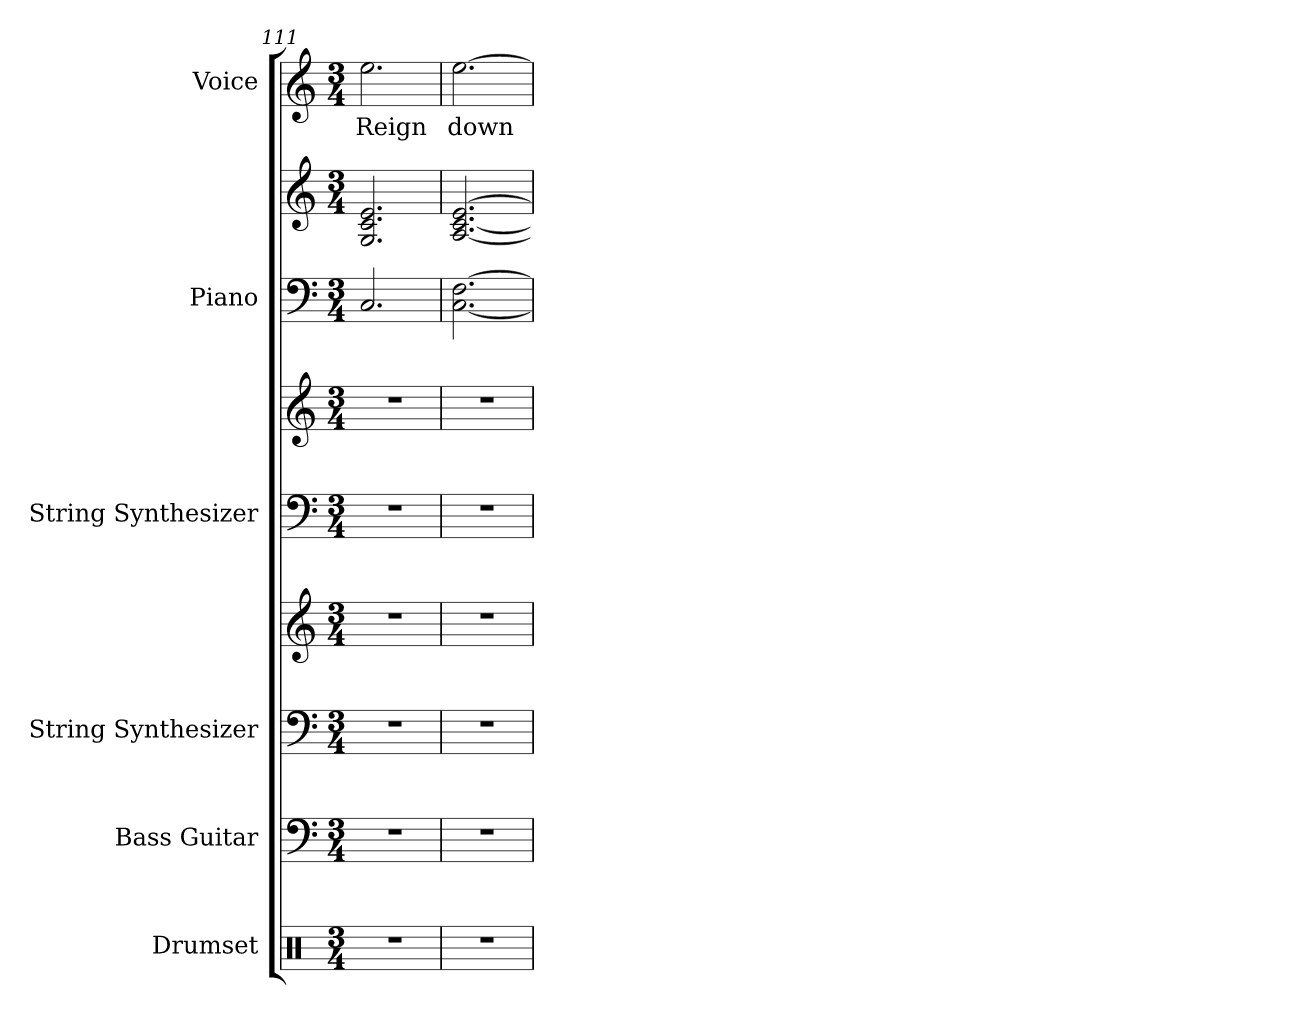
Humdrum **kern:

**kern	**kern	**kern	**kern	**kern	**kern	**kern	**kern	**kern	**text
*part6	*part5	*part4	*part4	*part3	*part3	*part2	*part2	*part1	*part1
*staff9	*staff8	*staff7	*staff6	*staff5	*staff4	*staff3	*staff2	*staff1	*staff1
*I"Drumset	*I"Bass Guitar	*I"String Synthesizer	*	*I"String Synthesizer	*	*I"Piano	*	*I"Voice	*
*I'D. Set	*I'B. Guit.	*I'Synth.	*	*I'Synth.	*	*I'Pno.	*	*I'Vo.	*
*clefX	*clefF4	*clefF4	*clefG2	*clefF4	*clefG2	*clefF4	*clefG2	*clefG2	*
*	*ITrd7c12	*	*	*	*	*	*	*	*
*k[]	*k[]	*k[]	*k[]	*k[]	*k[]	*k[]	*k[]	*k[]	*
*M3/4	*M3/4	*M3/4	*M3/4	*M3/4	*M3/4	*M3/4	*M3/4	*M3/4	*
=111	=111	=111	=111	=111	=111	=111	=111	=111	=111
!	!	!	!	!	!	!	!	!	!LO:LY:b
2.r	2.r	2.r	2.r	2.r	2.r	2.C/	2.G/ 2.c/ 2.e/	2.ee\	Reign
=112	=112	=112	=112	=112	=112	=112	=112	=112	=112
!	!	!	!	!	!	!	!	!	!LO:LY:b
2.r	2.r	2.r	2.r	2.r	2.r	[2.C\ [2.F\	[2.A/ [2.c/ [2.e/	[2.ee\	down
=	=	=	=	=	=	=	=	=	=
*-	*-	*-	*-	*-	*-	*-	*-	*-	*-
